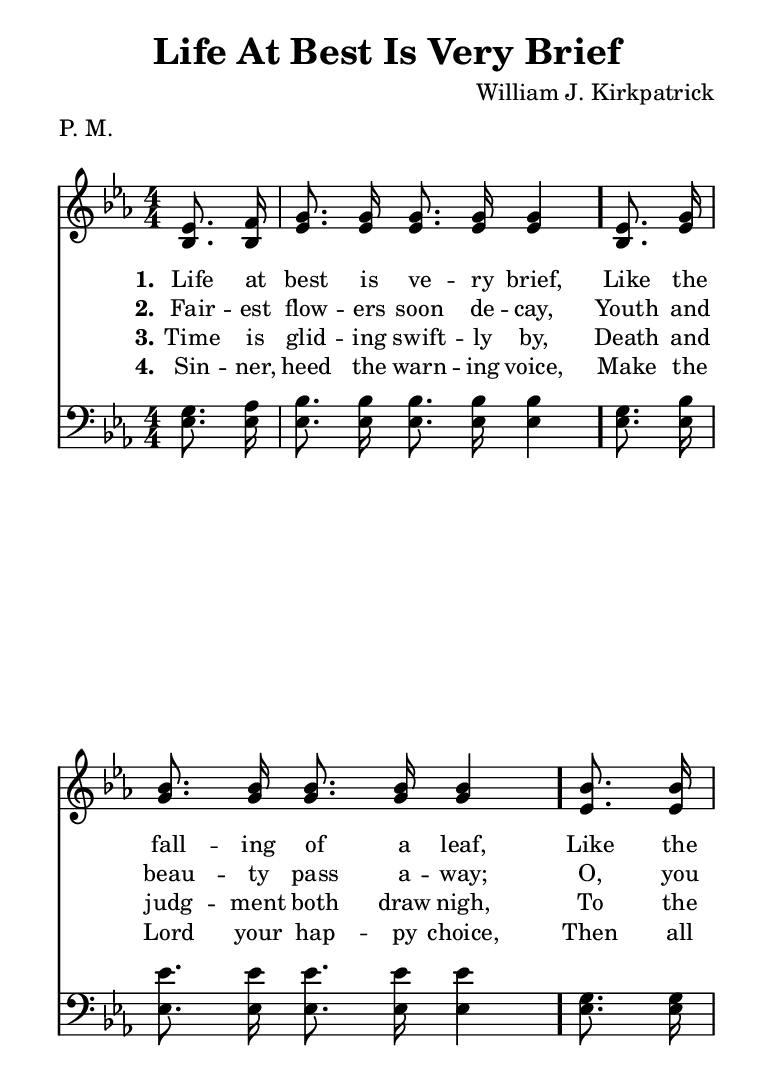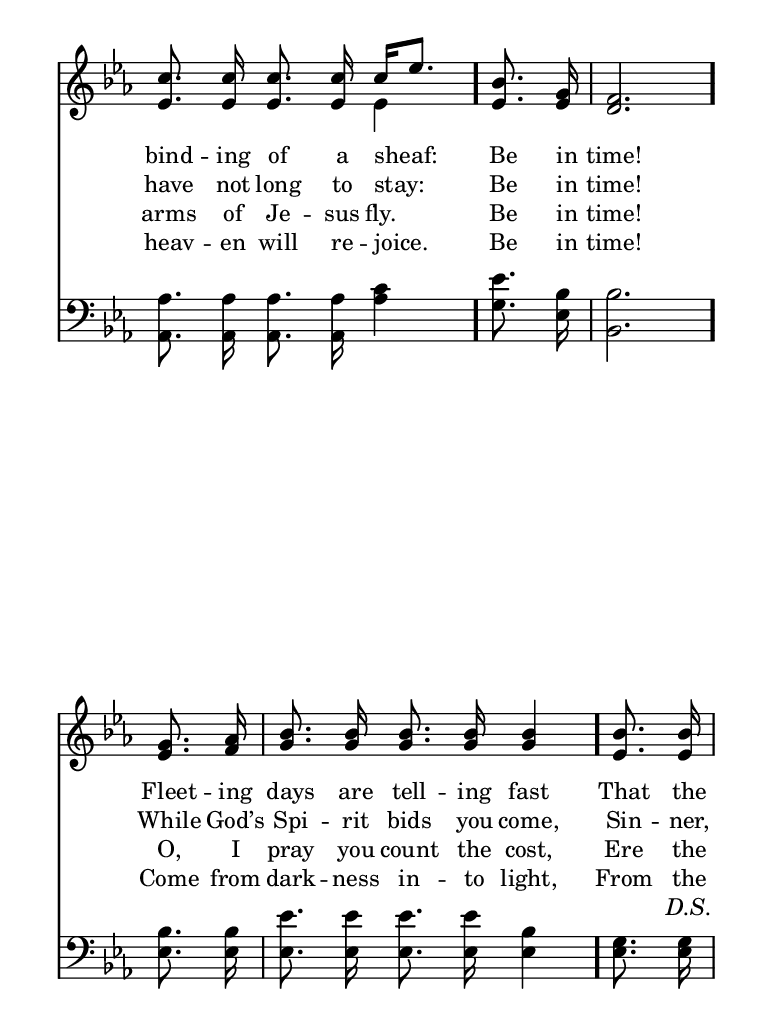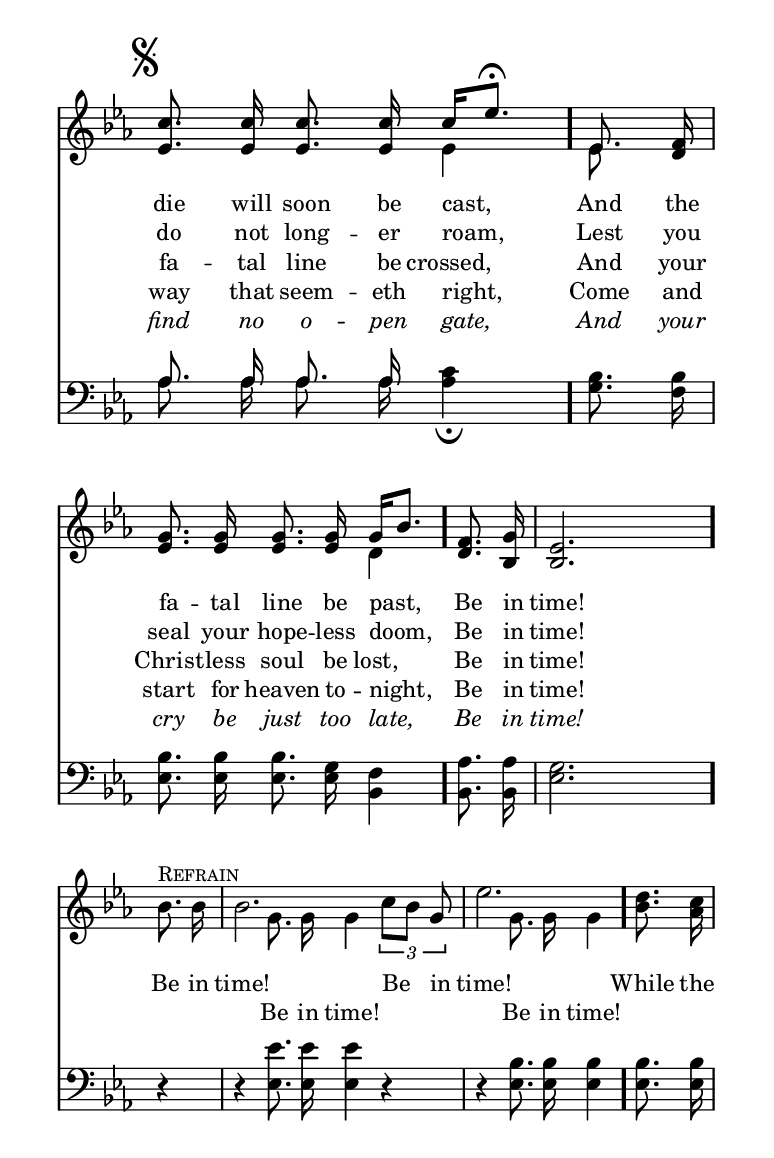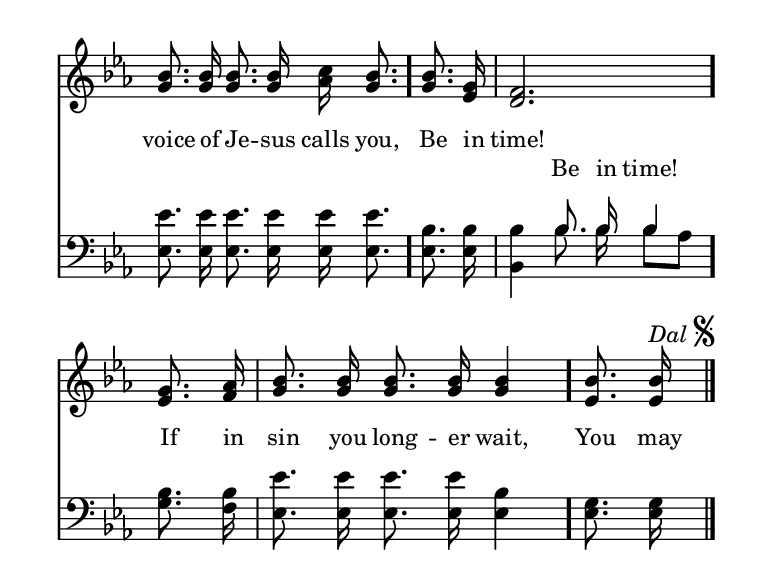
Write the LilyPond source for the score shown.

\include "common/global.ily"
\paper {
  \include "common/paper.ily"
  ragged-last-bottom = ##t
  systems-per-page = #(cond (is-eogsized 4) (#t #f))
  page-count = #(cond (is-eogsized 2) (#t #f))
  system-count = #(cond (is-eogsized 6) (#t #f))
}

\header{
  %gospel
  hymnnumber = "102"
  title = "Life At Best Is Very Brief"
  tunename = ""
  meter = "P. M."
  poet = ""
  composer = "William J. Kirkpatrick"
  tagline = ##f
}

% for fermata in MIDI
ta = { \tempo 4=80 }
tb = { \tempo 4=40 }
marksegno = { \mark \markup { \musicglyph #"scripts.segno" } }

patternAAds = { c8. c16 c8. c16 c4 }
patternAA = { \ta c8. c16 | \patternAAds }
patternABds = { \ta c8. c16 c8. c16 c16[ c8.] }
patternAB = { \ta c8. c16 \patternABds }
patternACds = { c8. c16 c8. c16 \tb c4 \ta }
patternAC = { \ta c8. c16 | \patternACds }

patternBA = { \ta c8. c16 | c2. }

patternCA = { \ta c8. c16 | c8. c16 c8. c16 c16 c8. }

lyricsInvis = { \override LyricText.stencil = ##f \override LyricHyphen.stencil = ##f }
lyricsVis = { \revert LyricText.stencil \revert LyricHyphen.stencil }

global = {
  \include "common/overrides.ily"
  \override Staff.TimeSignature.style = #'numbered
  \time 4/4
  \override Score.MetronomeMark.transparent = ##t % hide all fermata changes too
  \ta
  \key ees \major
  \partial 4
  \autoBeamOff
}

notesSoprano = {
\global
\relative c' {

  \changePitch \patternAA { ees f | g g g g g }
  \changePitch \patternAA { ees g | bes bes bes bes bes }
  \changePitch \patternAB { bes bes | c c c c c ees }
  \changePitch \patternBA { bes g | f }

  \changePitch \patternAA { g aes | bes bes bes bes bes}
  \changePitch \patternAB { bes bes | c c c c c ees \fermata }
  \changePitch \patternAB { ees, f | g g g g g bes }
  \changePitch \patternBA { f g | ees }

  << s^\markup { \small \caps "Refrain" }
  { bes'8. bes16 | bes2. \tuplet 3/2 { c8[ bes] g } | ees'2. } >>
  \changePitch \patternCA { d c | bes bes bes bes c bes }
  bes8. g16 | f2.
  \changePitch \patternAA { g aes | bes bes bes bes bes }
  bes8. bes16^\markup { \italic { Dal } \raise #1 \musicglyph #"scripts.segno" }

  \bar "|."

}
}

notesSopranoDS = {
\relative c'' {
  \changePitch \patternABds { c c c c c ees \fermata }
  \changePitch \patternAB { ees, f | g g g g g bes }
  \changePitch \patternBA { f g | ees }
}
}

notesAlto = {
\global
\relative e' {

  \changePitch \patternAA { bes bes | ees ees ees ees ees }
  \changePitch \patternAA { bes ees | g g g g g }
  \changePitch \patternAA { ees ees | ees ees ees ees ees }
  \changePitch \patternBA { ees ees | d }

  \changePitch \patternAA { ees f | g g g g g }
  \changePitch \patternAA { ees ees | ees ees ees ees ees }
  \changePitch \patternAA { ees d | ees ees ees ees d }
  \changePitch \patternBA { d bes | bes }

  r4 | r4 g'8. g16 g4 r4 | r4 g8. g16 g4
  \changePitch \patternCA { bes aes | g g g g aes g }
  g8. ees16 | d2.
  \changePitch \patternAA { ees f | g g g g g }
  ees8. ees16

}
}

notesAltoDS = {
\relative e' {
  \changePitch \patternAAds { ees ees ees ees ees }
  \changePitch \patternAA { ees d | ees ees ees ees d }
  \changePitch \patternBA { d bes | bes }
}
}

notesAltoSecond = {
\autoBeamOff
\relative e' {
\override NoteHead.font-size = #-4 {
\repeat unfold 29 \skip 4
bes4 c8. c16 bes4
}
}
}

notesTenor = {
\global
\relative a {

  \changePitch \patternAA { g aes | bes bes bes bes bes }
  \changePitch \patternAA { g bes | ees ees ees ees ees }
  \changePitch \patternAA { g, g | aes aes aes aes c }
  \changePitch \patternBA { ees bes | bes }

  \changePitch \patternAA { bes bes | ees ees ees ees bes }
  \changePitch \patternAA { g g | aes aes aes aes c }
  \changePitch \patternAA { bes bes | bes bes bes g f }
  \changePitch \patternBA { aes aes | g }

  r4 | r4 ees'8. ees16 ees4 r4 | r4 bes8. bes16 bes4
  \changePitch \patternCA { bes bes | ees ees ees ees ees ees }
  bes8. bes16 | bes4 bes8. bes16 bes4
  \changePitch \patternAA { bes bes | ees ees ees ees bes }
  g8. g16

}
}

notesTenorDS = {
\relative a {
  \changePitch \patternAAds { aes aes aes aes c }
  \changePitch \patternAA { bes bes | bes bes bes g f }
  \changePitch \patternBA { aes aes | g }
}
}

notesTenorSecond = {
\autoBeamOff
\relative a {
\override NoteHead.font-size = #-4 {
\repeat unfold 29 \skip 4
g4 aes8. aes16 g4
}
}
}

notesBass = {
\global
\relative f {

  \changePitch \patternAA { ees ees | ees ees ees ees ees }
  \changePitch \patternAA { ees ees | ees ees ees ees ees }
  \changePitch \patternAA { ees ees | aes, aes aes aes aes' }
  \changePitch \patternBA { g ees | bes }

  \changePitch \patternAA { ees ees | ees ees ees ees ees }
  \changePitch \patternAC { ees ees | aes aes aes aes aes_\fermata }
  \changePitch \patternAA { g f | ees ees ees ees bes }
  \changePitch \patternBA { bes bes | ees }

  r4 | r4 ees8. ees16 ees4 r4 | r4 ees8. ees16 ees4
  \changePitch \patternCA { ees ees | ees ees ees ees ees ees }
  ees8. ees16 | bes4 bes'8. bes16 bes8[ aes8]
  \changePitch \patternAA { g f | ees ees ees ees ees }
  ees8. ees16

}
}

notesBassDS = {
\relative f {
  \changePitch \patternACds { aes aes aes aes aes }
  \changePitch \patternAA { g f | ees ees ees ees bes }
  \changePitch \patternBA { bes bes | ees }
}
}

notesBassSecond = {
\autoBeamOff
\relative f, {
\override NoteHead.font-size = #-4 {
\repeat unfold 21 \skip 4
aes8. aes16 aes8. aes16
}
}
}

Refrain = \lyricmode {

Be in time! Be in time! \bar "."
While the voice of Je -- sus calls you, \bar "."
Be in time! \bar "."
If in sin you long -- er wait, \bar "."
You may %{HIDE>%} \lyricsInvis %{<HIDE%} find no open gate,
And your cry be just too late,
Be in time! %{HIDE>%} \lyricsVis %{<HIDE%}

}

underWords = \lyricmode {

{ \repeat unfold 48 { \skip 4 } }
Be in time! Be in time!
{ \repeat unfold 11 { \skip 4 } }
Be in time!

}

segnoWords = \lyricmode {

{ \repeat unfold 32 { \skip 4 } }
\override LyricText #'font-shape = #'italic
D.S. find no o -- pen gate,
And your cry be just too late,
Be in time!

}

wordsA = \lyricmode {
\set stanza = "1."

Life at best is ve -- ry brief, \bar "."
Like the fall -- ing of a leaf, \bar "."
Like the bind -- ing of a sheaf: \bar "."
Be in time! \bar "."
Fleet -- ing days are tell -- ing fast \bar "."
That the %{HIDE>%} \marksegno %{<HIDE%} die will soon be cast, \bar "."
And the fa -- tal line be past, \bar "."
Be in time! \bar "."

}

wordsB = \lyricmode {
\set stanza = "2."

Fair -- est flow -- ers soon de -- cay,
Youth and beau -- ty pass a -- way;
O, you have not long to stay:
Be in time!
While God’s Spi -- rit bids you come,
Sin -- ner, do not long -- er roam,
Lest you seal your hope -- less doom,
Be in time!

\Refrain

}

wordsC = \lyricmode {
\set stanza = "3."

Time is glid -- ing swift -- ly by,
Death and judg -- ment both draw nigh,
To the arms of Je -- sus fly.
Be in time!
O, I pray you count the cost,
Ere the fa -- tal line be crossed,
And your Christ -- less soul be lost,
Be in time!

}

wordsD = \lyricmode {
\set stanza = "4."

Sin -- ner, heed the warn -- ing voice,
Make the Lord your hap -- py choice,
Then all heav -- en will re -- joice.
Be in time!
Come from dark -- ness in -- to light,
From the way that seem -- eth right,
Come and start for heaven to -- night,
Be in time!

}

music = \context ChoirStaff <<
    \context Staff = upper <<
      \set Staff.autoBeaming = ##f
      \set ChoirStaff.systemStartDelimiter = #'SystemStartBar
      \set ChoirStaff.printPartCombineTexts = ##f
      \partcombine #'(2 . 9) \notesSoprano \notesAlto
      \context NullVoice = sopranos { \voiceOne << \notesSoprano >> }
      \context NullVoice = altos { \voiceTwo << \notesAlto >> }
      \context NullVoice = altosSecond { \voiceFour << \notesAltoSecond >> }
      \context Lyrics = one   \lyricsto sopranos \wordsA
      \context Lyrics = two   \lyricsto sopranos \wordsB
      \context Lyrics = three \lyricsto sopranos \wordsC
      \context Lyrics = four  \lyricsto sopranos \wordsD
    >>
    \new Lyrics \with { alignAboveContext = men } \lyricsto sopranos \segnoWords
    \context Staff = men <<
      \set Staff.autoBeaming = ##f
      \clef bass
      \set ChoirStaff.printPartCombineTexts = ##f
      \partcombine #'(2 . 9) \notesTenor \notesBass
      \context NullVoice = tenors { \voiceOne << \notesTenor >> }
      \context NullVoice = tenorsSecond { \voiceThree << \notesTenorSecond >> }
      \context NullVoice = basses { \voiceTwo << \notesBass >> }
      \context NullVoice = bassesSecond { \voiceFour << \notesBassSecond >> }
    >>
    \context Lyrics = three  \lyricsto tenors \underWords % XXX this causes alignment issues with soprano words ("fly", "lost")
  >>

musicDS = \context ChoirStaff <<
    \context Staff = upper <<
      \set Staff.autoBeaming = ##f
      \set ChoirStaff.systemStartDelimiter = #'SystemStartBar
      \context Voice  = sopranos { \voiceOne { \notesSoprano \notesSopranoDS } }
      \context Voice  = altos { \voiceTwo { \notesAlto \notesAltoDS } }
      \context Voice  = altosSecond { \voiceFour << \notesAltoSecond >> }
    >>
    \context Staff = men <<
      \set Staff.autoBeaming = ##f
      \clef bass
      \context Voice  = tenors { \voiceOne { \notesTenor \notesTenorDS } }
      \context Voice  = tenorsSecond { \voiceThree << \notesTenorSecond >> }
      \context Voice  = basses { \voiceTwo { \notesBass \notesBassDS } }
      \context Voice  = bassesSecond { \voiceFour << \notesBassSecond >> }
    >>
  >>

\score {
  \music
  \layout {
    \include "common/layout.ily"
  }
}

\score {
  \musicDS
  \midi{
    \include "common/midi.ily"
  }
}

\version "2.19.49"  % necessary for upgrading to future LilyPond versions.

% vi:set et ts=2 sw=2 ai nocindent syntax=lilypond:
